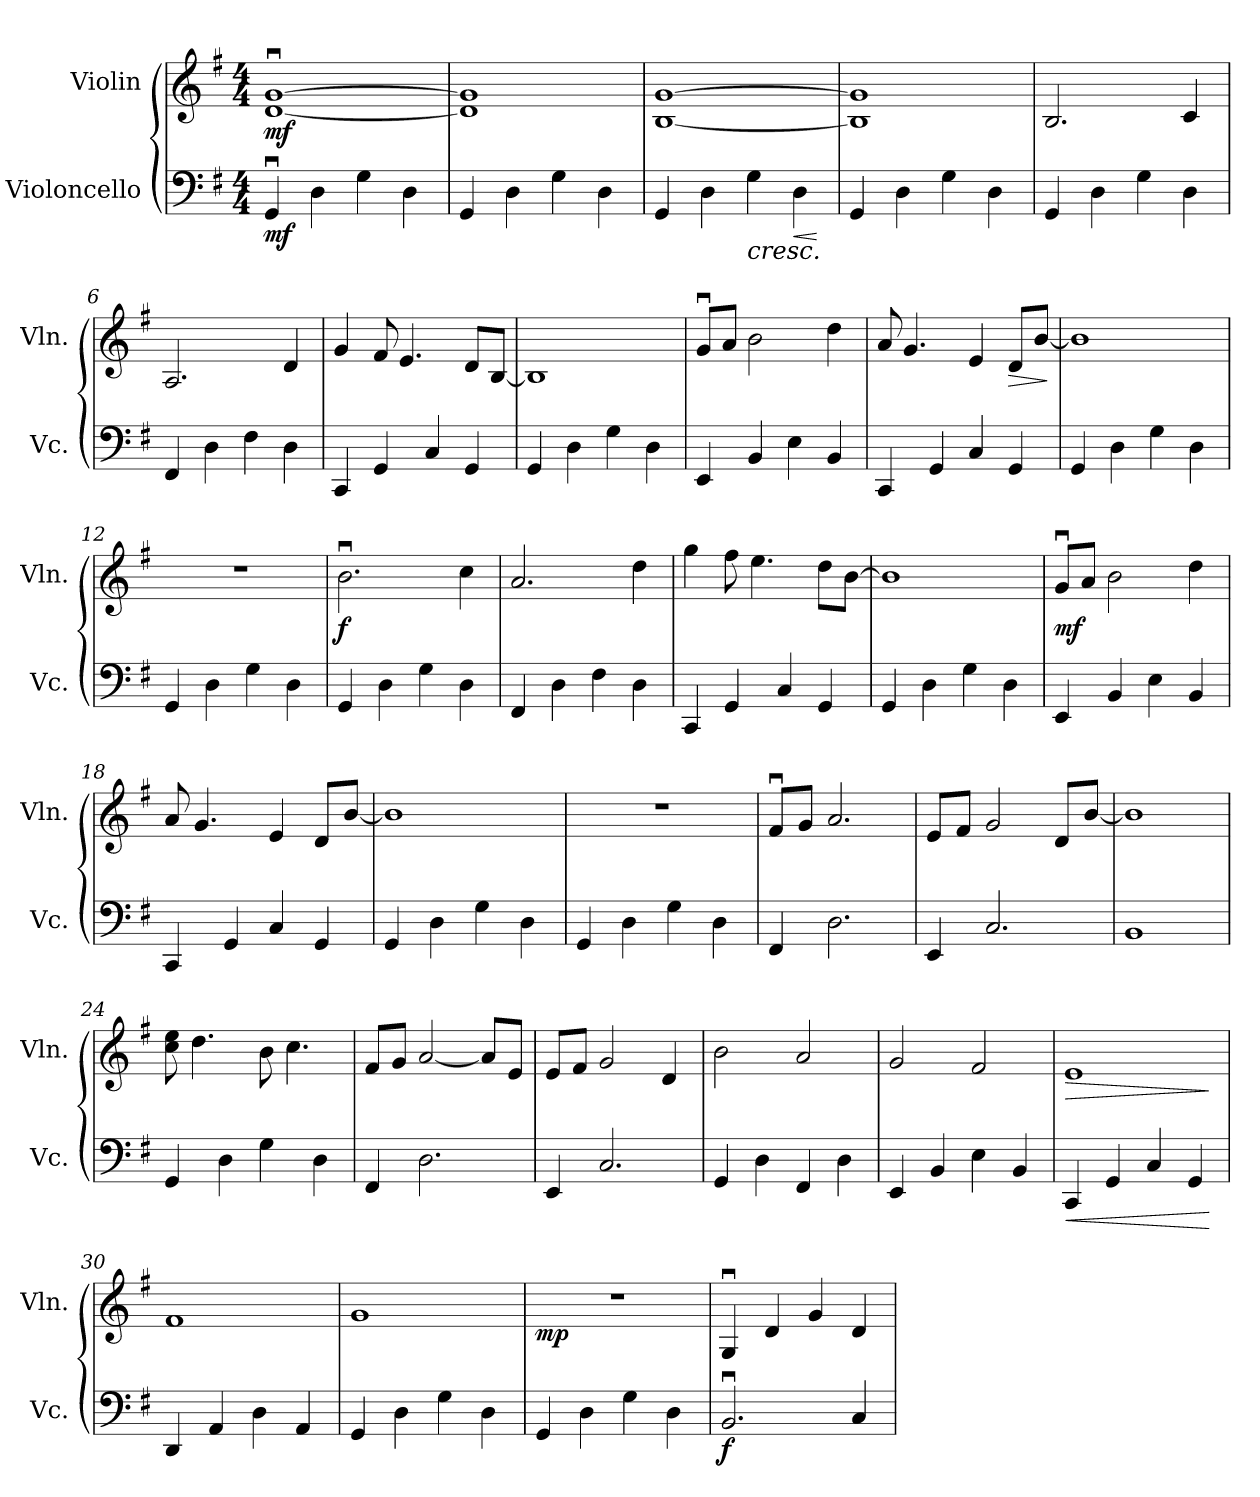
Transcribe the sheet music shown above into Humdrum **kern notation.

**kern	**dynam	**kern	**dynam
*part2	*part2	*part1	*part1
*staff2	*staff2	*staff1	*staff1
*I"Violoncello	*	*I"Violin	*
*I'Vc.	*	*I'Vln.	*
*clefF4	*	*clefG2	*
*k[f#]	*	*k[f#]	*
*M4/4	*	*M4/4	*
*MM112	*	*MM112	*
=1	=1	=1	=1
!	!LO:DY:b	!	!LO:DY:b
4GGu/	mf	[1du [1gu	mf
4D\	.	.	.
4G\	.	.	.
4D\	.	.	.
=2	=2	=2	=2
4GG/	.	1d] 1g]	.
4D\	.	.	.
4G\	.	.	.
4D\	.	.	.
=3	=3	=3	=3
4GG/	.	[1B [1g	.
4D\	.	.	.
!	!LO:HP:b	!	!
4G\	<	.	.
!	!LO:HP:b	!	!
4D\	<	.	.
.	[ [	.	.
=4	=4	=4	=4
4GG/	.	1B] 1g]	.
4D\	.	.	.
4G\	.	.	.
4D\	.	.	.
=5	=5	=5	=5
!	!LO:DY:a	!	!
!	!LO:DY:n=1:b	!	!
4GG/	f mp	2.B/	.
4D\	.	.	.
4G\	.	.	.
4D\	.	4c/	.
=6	=6	=6	=6
4FF#/	.	2.A/	.
4D\	.	.	.
4F#\	.	.	.
4D\	.	4d/	.
=7	=7	=7	=7
4CC/	.	4g/	.
4GG/	.	8f#/	.
.	.	4.e/	.
4C/	.	.	.
4GG/	.	8d/L	.
.	.	[8B/J	.
!!LO:LB:g=z
=8	=8	=8	=8
4GG/	.	1B]	.
4D\	.	.	.
4G\	.	.	.
4D\	.	.	.
=9	=9	=9	=9
4EE/	.	8gu/L	.
.	.	8a/J	.
4BB/	.	2b\	.
4E\	.	.	.
4BB/	.	4dd\	.
=10	=10	=10	=10
4CC/	.	8a/	.
.	.	4.g/	.
4GG/	.	.	.
4C/	.	4e/	.
!	!	!	!LO:HP:b
4GG/	.	8d/L	>
.	.	[8b/J	.
.	.	.	]
=11	=11	=11	=11
4GG/	.	1b]	.
4D\	.	.	.
4G\	.	.	.
4D\	.	.	.
=12	=12	=12	=12
4GG/	.	1r	.
4D\	.	.	.
4G\	.	.	.
4D\	.	.	.
=13	=13	=13	=13
!	!	!	!LO:DY:b
4GG/	.	2.bu\	f
4D\	.	.	.
4G\	.	.	.
4D\	.	4cc\	.
=14	=14	=14	=14
4FF#/	.	2.a/	.
4D\	.	.	.
4F#\	.	.	.
4D\	.	4dd\	.
=15	=15	=15	=15
4CC/	.	4gg\	.
4GG/	.	8ff#\	.
.	.	4.ee\	.
4C/	.	.	.
4GG/	.	8dd\L	.
.	.	[8b\J	.
!!LO:LB:g=z
=16	=16	=16	=16
4GG/	.	1b]	.
4D\	.	.	.
4G\	.	.	.
4D\	.	.	.
=17	=17	=17	=17
!	!	!	!LO:DY:b
4EE/	.	8gu/L	mf
.	.	8a/J	.
4BB/	.	2b\	.
4E\	.	.	.
4BB/	.	4dd\	.
=18	=18	=18	=18
4CC/	.	8a/	.
.	.	4.g/	.
4GG/	.	.	.
4C/	.	4e/	.
4GG/	.	8d/L	.
.	.	[8b/J	.
=19	=19	=19	=19
4GG/	.	1b]	.
4D\	.	.	.
4G\	.	.	.
4D\	.	.	.
=20	=20	=20	=20
4GG/	.	1r	.
4D\	.	.	.
4G\	.	.	.
4D\	.	.	.
=21	=21	=21	=21
4FF#/	.	8f#u/L	.
.	.	8g/J	.
2.D\	.	2.a/	.
=22	=22	=22	=22
4EE/	.	8e/L	.
.	.	8f#/J	.
2.C/	.	2g/	.
.	.	8d/L	.
.	.	[8b/J	.
=23	=23	=23	=23
1BB	.	1b]	.
!!LO:LB:g=z
=24	=24	=24	=24
4GG/	.	8cc\ 8ee\	.
.	.	4.dd\	.
4D\	.	.	.
4G\	.	8b\	.
.	.	4.cc\	.
4D\	.	.	.
=25	=25	=25	=25
4FF#/	.	8f#/L	.
.	.	8g/J	.
2.D\	.	[2a/	.
.	.	8a/L]	.
.	.	8e/J	.
=26	=26	=26	=26
4EE/	.	8e/L	.
.	.	8f#/J	.
2.C/	.	2g/	.
.	.	4d/	.
=27	=27	=27	=27
4GG/	.	2b\	.
4D\	.	.	.
4FF#/	.	2a/	.
4D\	.	.	.
=28	=28	=28	=28
4EE/	.	2g/	.
4BB/	.	.	.
4E\	.	2f#/	.
4BB/	.	.	.
=29	=29	=29	=29
!	!LO:HP:b	!	!LO:HP:b
4CC/	<	1e	>
4GG/	.	.	.
4C/	.	.	.
4GG/	.	.	.
.	[	.	]
=30	=30	=30	=30
4DD/	.	1f#	.
4AA/	.	.	.
4D\	.	.	.
4AA/	.	.	.
=31	=31	=31	=31
4GG/	.	1g	.
4D\	.	.	.
4G\	.	.	.
4D\	.	.	.
!!LO:LB:g=z
=32	=32	=32	=32
!	!	!	!LO:DY:b
4GG/	.	1r	mp
4D\	.	.	.
4G\	.	.	.
4D\	.	.	.
=33	=33	=33	=33
!	!LO:DY:b	!	!
2.BBu/	f	4Gu/	.
.	.	4d/	.
.	.	4g/	.
4C/	.	4d/	.
=	=	=	=
*-	*-	*-	*-
